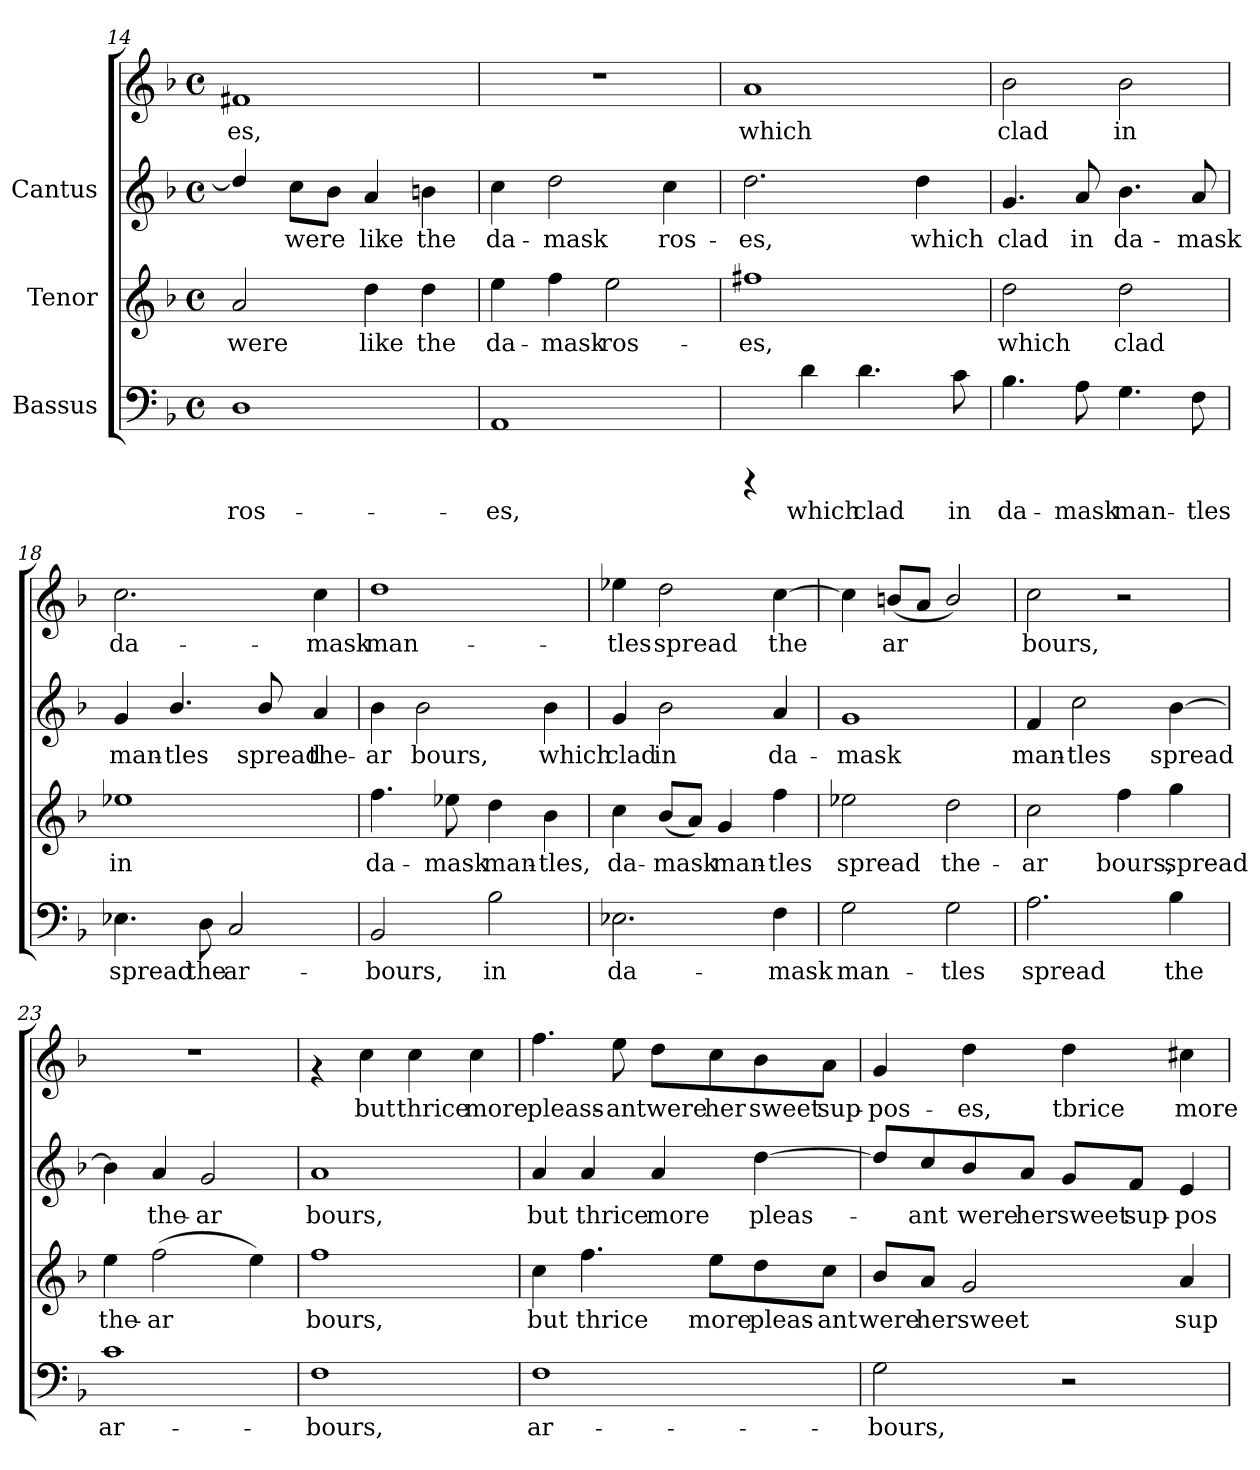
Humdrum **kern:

**kern	**text	**kern	**text	**kern	**text	**kern	**text
*part3	*part3	*part2	*part2	*part1	*part1	*part1	*part1
*staff4	*staff4	*staff3	*staff3	*staff2	*staff2	*staff1	*staff1
*I"Bassus	*	*I"Tenor	*	*I"Cantus	*	*	*
*clefF4	*	*clefG2	*	*clefG2	*	*clefG2	*
*k[b-]	*	*k[b-]	*	*k[b-]	*	*k[b-]	*
*F:	*	*F:	*	*F:	*	*F:	*
*M4/4	*	*M4/4	*	*M4/4	*	*M4/4	*
*met(c)	*	*met(c)	*	*met(c)	*	*met(c)	*
=14	=14	=14	=14	=14	=14	=14	=14
!	!LO:LY:b:cj	!	!LO:LY:b:cj	!	!LO:LY:b:cj	!	!LO:LY:b:cj
1D	ros-	2a/	were	4dd/]	.	1f#X	-es,
!	!	!	!	!	!LO:LY:b:cj	!	!
.	.	.	.	8cc\L	were	.	.
!	!	!	!	!	!LO:LY:b:cj	!	!
.	.	.	.	8b-\J	.	.	.
!	!	!	!LO:LY:b:cj	!	!LO:LY:b:cj	!	!
.	.	4dd\	like	4a/	like	.	.
!	!	!	!LO:LY:b:cj	!	!LO:LY:b:cj	!	!
.	.	4dd\	the	4bn\	the	.	.
=15	=15	=15	=15	=15	=15	=15	=15
!	!LO:LY:b:cj	!	!LO:LY:b:cj	!	!LO:LY:b:cj	!	!
1AA	-es,	4ee\	da-	4cc\	da-	1r	.
!	!	!	!LO:LY:b:cj	!	!LO:LY:b:cj	!	!
.	.	4ff\	-mask	2dd\	-mask	.	.
!	!	!	!LO:LY:b:cj	!	!	!	!
.	.	2ee\	ros-	.	.	.	.
!	!	!	!	!	!LO:LY:b:cj	!	!
.	.	.	.	4cc\	ros-	.	.
!!LO:LB:g=z
=16	=16	=16	=16	=16	=16	=16	=16
!	!	!	!LO:LY:b:cj	!	!LO:LY:b:cj	!	!LO:LY:b:cj
4rCCC	.	1ff#X	-es,	2.dd\	es,	1a	-which
!	!LO:LY:b:cj	!	!	!	!	!	!
4d\	which	.	.	.	.	.	.
!	!LO:LY:b:cj	!	!	!	!	!	!
4.d\	clad	.	.	.	.	.	.
!	!	!	!	!	!LO:LY:b:cj	!	!
.	.	.	.	4dd\	which	.	.
!	!LO:LY:b:cj	!	!	!	!	!	!
8c\	in	.	.	.	.	.	.
=17	=17	=17	=17	=17	=17	=17	=17
!	!LO:LY:b:cj	!	!LO:LY:b:cj	!	!LO:LY:b:cj	!	!LO:LY:b:cj
4.B-\	da-	2dd\	which	4.g/	clad	2b-\	clad
!	!LO:LY:b:cj	!	!	!	!LO:LY:b:cj	!	!
8A\	-mask	.	.	8a/	in	.	.
!	!LO:LY:b:cj	!	!LO:LY:b:cj	!	!LO:LY:b:cj	!	!LO:LY:b:cj
4.G\	man-	2dd\	clad	4.b-\	da-	2b-\	in
!	!LO:LY:b:cj	!	!	!	!LO:LY:b:cj	!	!
8F\	-tles	.	.	8a/	-mask	.	.
=18	=18	=18	=18	=18	=18	=18	=18
!	!LO:LY:b:cj	!	!LO:LY:b:cj	!	!LO:LY:b:cj	!	!LO:LY:b:cj
4.E-X\	spread	1ee-X	in	4g/	man-	2.cc\	da-
!	!	!	!	!	!LO:LY:b:cj	!	!
.	.	.	.	4.b-/	-tles	.	.
!	!LO:LY:b:cj	!	!	!	!	!	!
8D\	the	.	.	.	.	.	.
!	!LO:LY:b:cj	!	!	!	!	!	!
2C/	ar-	.	.	.	.	.	.
!	!	!	!	!	!LO:LY:b:cj	!	!
.	.	.	.	8b-/	spread	.	.
!	!	!	!	!	!LO:LY:b:cj	!	!LO:LY:b:cj
.	.	.	.	4a/	the-	4cc\	-mask
=19	=19	=19	=19	=19	=19	=19	=19
!	!LO:LY:b:cj	!	!LO:LY:b:cj	!	!LO:LY:b:cj	!	!LO:LY:b:cj
2BB-/	-bours,	4.ff\	da-	4b-\	-ar	1dd	-man-
!	!	!	!	!	!LO:LY:b:cj	!	!
.	.	.	.	2b-\	bours,	.	.
!	!	!	!LO:LY:b:cj	!	!	!	!
.	.	8ee-X\	-mask	.	.	.	.
!	!LO:LY:b:cj	!	!LO:LY:b:cj	!	!	!	!
2B-\	in	4dd\	man-	.	.	.	.
!	!	!	!LO:LY:b:cj	!	!LO:LY:b:cj	!	!
.	.	4b-\	-tles,	4b-\	which	.	.
!!LO:PB:g=z
=20	=20	=20	=20	=20	=20	=20	=20
!	!LO:LY:b:cj	!	!LO:LY:b:cj	!	!LO:LY:b:cj	!	!LO:LY:b:cj
2.E-X\	da-	4cc\	da-	4g/	-clad	4ee-X\	tles
!	!	!	!LO:LY:b:cj	!	!LO:LY:b:cj	!	!LO:LY:b:cj
.	.	(<8b-/L	-mask	2b-\	in	2dd\	spread
!	!	!	!LO:LY:b:cj	!	!	!	!
.	.	8a/J)	.	.	.	.	.
!	!	!	!LO:LY:b:cj	!	!	!	!
.	.	4g/	man-	.	.	.	.
!	!LO:LY:b:cj	!	!LO:LY:b:cj	!	!LO:LY:b:cj	!	!LO:LY:b:cj
4F\	-mask	4ff\	-tles	4a/	da-	[>4cc\	the-
=21	=21	=21	=21	=21	=21	=21	=21
!	!LO:LY:b:cj	!	!LO:LY:b:cj	!	!LO:LY:b:cj	!	!LO:LY:b:cj
2G\	man-	2ee-X\	spread	1g	mask	4cc\]	-
!	!	!	!	!	!	!	!LO:LY:b:cj
.	.	.	.	.	.	(<8bn/L	ar
!	!	!	!	!	!	!	!LO:LY:b:cj
.	.	.	.	.	.	8a/J	.
!	!LO:LY:b:cj	!	!LO:LY:b:cj	!	!	!	!LO:LY:b:cj
2G\	-tles	2dd\	the-	.	.	2b/)	.
=22	=22	=22	=22	=22	=22	=22	=22
!	!LO:LY:b:cj	!	!LO:LY:b:cj	!	!LO:LY:b:cj	!	!LO:LY:b:cj
2.A\	spread	2cc\	-ar	4f/	man-	2cc\	bours,
!	!	!	!	!	!LO:LY:b:cj	!	!
.	.	.	.	2cc\	-tles	.	.
!	!	!	!LO:LY:b:cj	!	!	!	!
.	.	4ff\	bours,	.	.	2r	.
!	!LO:LY:b:cj	!	!LO:LY:b:cj	!	!LO:LY:b:cj	!	!
4B-\	the	4gg\	spread	[>4b-\	spread	.	.
=23	=23	=23	=23	=23	=23	=23	=23
!	!LO:LY:b:cj	!	!LO:LY:b:cj	!	!LO:LY:b:cj	!	!
1c	ar-	4ee\	the-	4b-\]	.	1r	.
!	!	!	!LO:LY:b:cj	!	!LO:LY:b:cj	!	!
.	.	(>2ff\	-ar	4a/	the-	.	.
!	!	!	!	!	!LO:LY:b:cj	!	!
.	.	.	.	2g/	-ar	.	.
!	!	!	!LO:LY:b:cj	!	!	!	!
.	.	4ee\)	.	.	.	.	.
=24	=24	=24	=24	=24	=24	=24	=24
!	!LO:LY:b:cj	!	!LO:LY:b:cj	!	!LO:LY:b:cj	!	!
1F	-bours,	1ff	bours,	1a	bours,	4rf	.
!	!	!	!	!	!	!	!LO:LY:b:cj
.	.	.	.	.	.	4cc\	but
!	!	!	!	!	!	!	!LO:LY:b:cj
.	.	.	.	.	.	4cc\	thrice
!	!	!	!	!	!	!	!LO:LY:b:cj
.	.	.	.	.	.	4cc\	more
!!LO:LB:g=z
=25	=25	=25	=25	=25	=25	=25	=25
!	!LO:LY:b:cj	!	!LO:LY:b:cj	!	!LO:LY:b:cj	!	!LO:LY:b:cj
1F	ar-	4cc\	but	4a/	-but	4.ff\	pleass-
!	!	!	!LO:LY:b:cj	!	!LO:LY:b:cj	!	!
.	.	4.ff\	thrice	4a/	thrice	.	.
!	!	!	!	!	!	!	!LO:LY:b:cj
.	.	.	.	.	.	8ee\	-ant
!	!	!	!	!	!LO:LY:b:cj	!	!LO:LY:b:cj
.	.	.	.	4a/	more	8dd\L	were
!	!	!	!LO:LY:b:cj	!	!	!	!LO:LY:b:cj
.	.	8ee\L	more	.	.	8cc\	her
!	!	!	!LO:LY:b:cj	!	!LO:LY:b:cj	!	!LO:LY:b:cj
.	.	8dd\	pleas-	[>4dd\	pleas-	8b-\	sweet
!	!	!	!LO:LY:b:cj	!	!	!	!LO:LY:b:cj
.	.	8cc\J	-ant	.	.	8a\J	sup-
=26	=26	=26	=26	=26	=26	=26	=26
!	!LO:LY:b:cj	!	!LO:LY:b:cj	!	!LO:LY:b:cj	!	!LO:LY:b:cj
2G\	-bours,	8b-/L	were	8dd/L]	.	4g/	-pos-
!	!	!	!LO:LY:b:cj	!	!LO:LY:b:cj	!	!
.	.	8a/J	her	8cc/	ant	.	.
!	!	!	!LO:LY:b:cj	!	!LO:LY:b:cj	!	!LO:LY:b:cj
.	.	2g/	sweet	8b-/	were	4dd\	-es,
!	!	!	!	!	!LO:LY:b:cj	!	!
.	.	.	.	8a/J	her	.	.
!	!	!	!	!	!LO:LY:b:cj	!	!LO:LY:b:cj
2r	.	.	.	8g/L	sweet	4dd\	tbrice
!	!	!	!	!	!LO:LY:b:cj	!	!
.	.	.	.	8f/J	sup-	.	.
!	!	!	!LO:LY:b:cj	!	!LO:LY:b:cj	!	!LO:LY:b:cj
.	.	4a/	sup-	4e/	-pos-	4cc#X\	more
=	=	=	=	=	=	=	=
*-	*-	*-	*-	*-	*-	*-	*-
